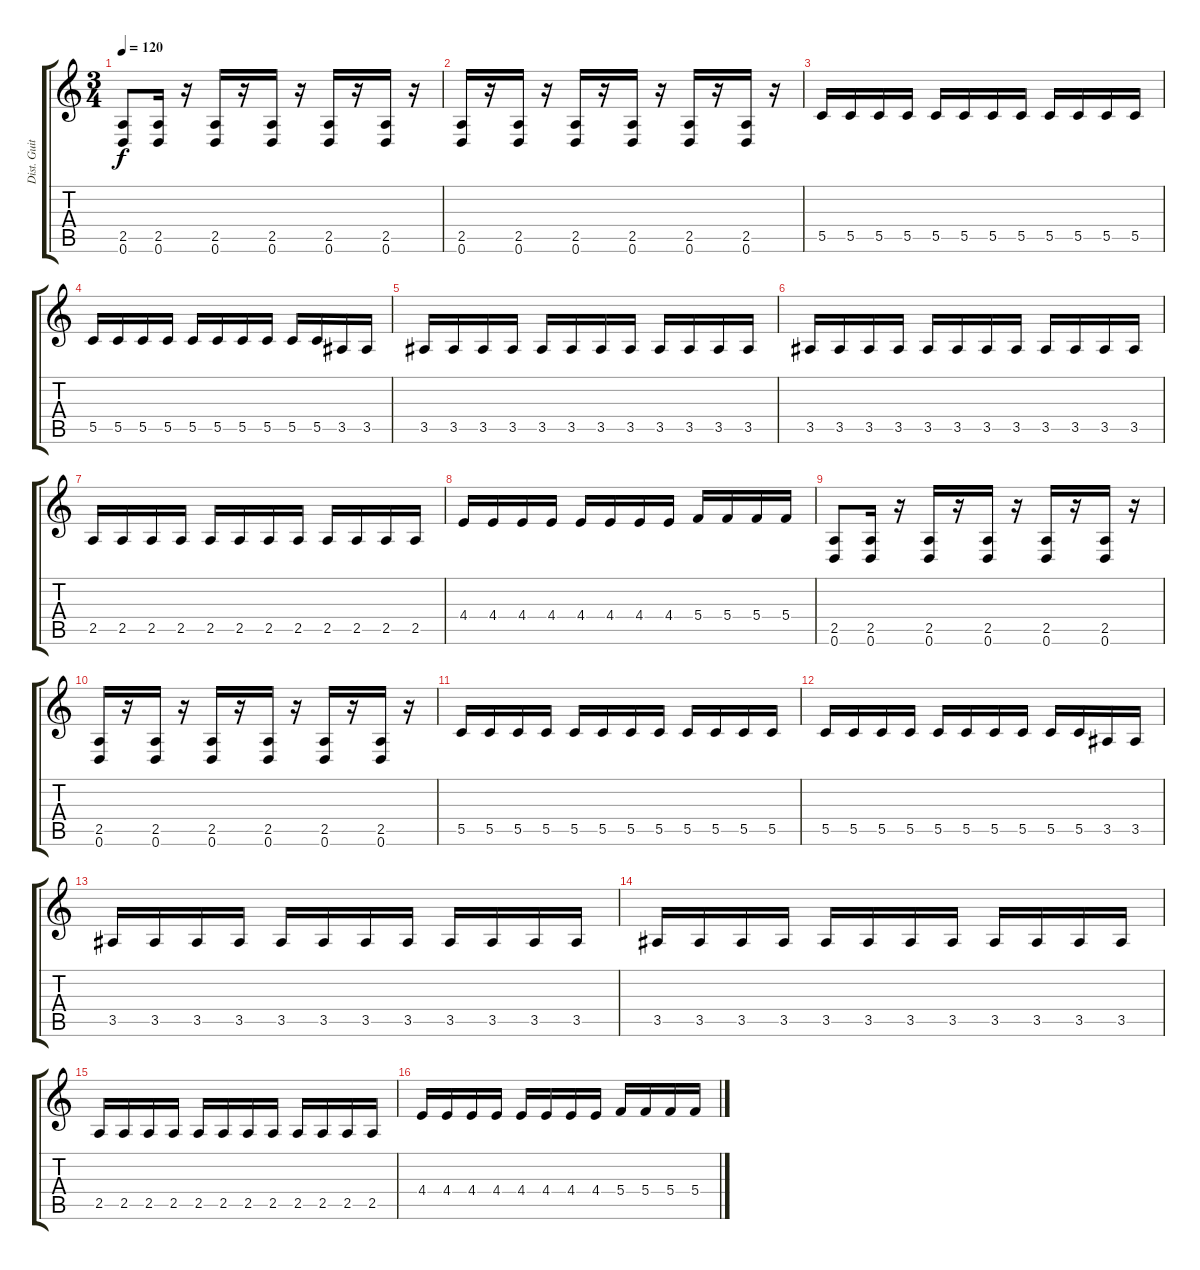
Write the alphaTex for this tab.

\track ("Dist. Guitar" "Dist. Guit") {instrument distortionguitar}
\staff {score tabs}
\tuning (D4 A3 F3 C3 G2 D2) {hide}
\ts (3 4)
\tempo 120
\clef g2
\ks c
(2.5 0.6).8{dy f instrument distortionguitar} (2.5 0.6).16 r.16 (2.5 0.6).16 r.16 (2.5 0.6).16 r.16 (2.5 0.6).16 r.16 (2.5 0.6).16 r.16 |
(2.5 0.6).16 r.16 (2.5 0.6).16 r.16 (2.5 0.6).16 r.16 (2.5 0.6).16 r.16 (2.5 0.6).16 r.16 (2.5 0.6).16 r.16 |
5.5.16 5.5.16 5.5.16 5.5.16 5.5.16 5.5.16 5.5.16 5.5.16 5.5.16 5.5.16 5.5.16 5.5.16 |
5.5.16 5.5.16 5.5.16 5.5.16 5.5.16 5.5.16 5.5.16 5.5.16 5.5.16 5.5.16 3.5.16 3.5.16 |
3.5.16 3.5.16 3.5.16 3.5.16 3.5.16 3.5.16 3.5.16 3.5.16 3.5.16 3.5.16 3.5.16 3.5.16 |
3.5.16 3.5.16 3.5.16 3.5.16 3.5.16 3.5.16 3.5.16 3.5.16 3.5.16 3.5.16 3.5.16 3.5.16 |
2.5.16 2.5.16 2.5.16 2.5.16 2.5.16 2.5.16 2.5.16 2.5.16 2.5.16 2.5.16 2.5.16 2.5.16 |
4.4.16 4.4.16 4.4.16 4.4.16 4.4.16 4.4.16 4.4.16 4.4.16 5.4.16 5.4.16 5.4.16 5.4.16 |
(2.5 0.6).8{instrument distortionguitar} (2.5 0.6).16 r.16 (2.5 0.6).16 r.16 (2.5 0.6).16 r.16 (2.5 0.6).16 r.16 (2.5 0.6).16 r.16 |
(2.5 0.6).16 r.16 (2.5 0.6).16 r.16 (2.5 0.6).16 r.16 (2.5 0.6).16 r.16 (2.5 0.6).16 r.16 (2.5 0.6).16 r.16 |
5.5.16 5.5.16 5.5.16 5.5.16 5.5.16 5.5.16 5.5.16 5.5.16 5.5.16 5.5.16 5.5.16 5.5.16 |
5.5.16 5.5.16 5.5.16 5.5.16 5.5.16 5.5.16 5.5.16 5.5.16 5.5.16 5.5.16 3.5.16 3.5.16 |
3.5.16 3.5.16 3.5.16 3.5.16 3.5.16 3.5.16 3.5.16 3.5.16 3.5.16 3.5.16 3.5.16 3.5.16 |
3.5.16 3.5.16 3.5.16 3.5.16 3.5.16 3.5.16 3.5.16 3.5.16 3.5.16 3.5.16 3.5.16 3.5.16 |
2.5.16 2.5.16 2.5.16 2.5.16 2.5.16 2.5.16 2.5.16 2.5.16 2.5.16 2.5.16 2.5.16 2.5.16 |
4.4.16 4.4.16 4.4.16 4.4.16 4.4.16 4.4.16 4.4.16 4.4.16 5.4.16 5.4.16 5.4.16 5.4.16
